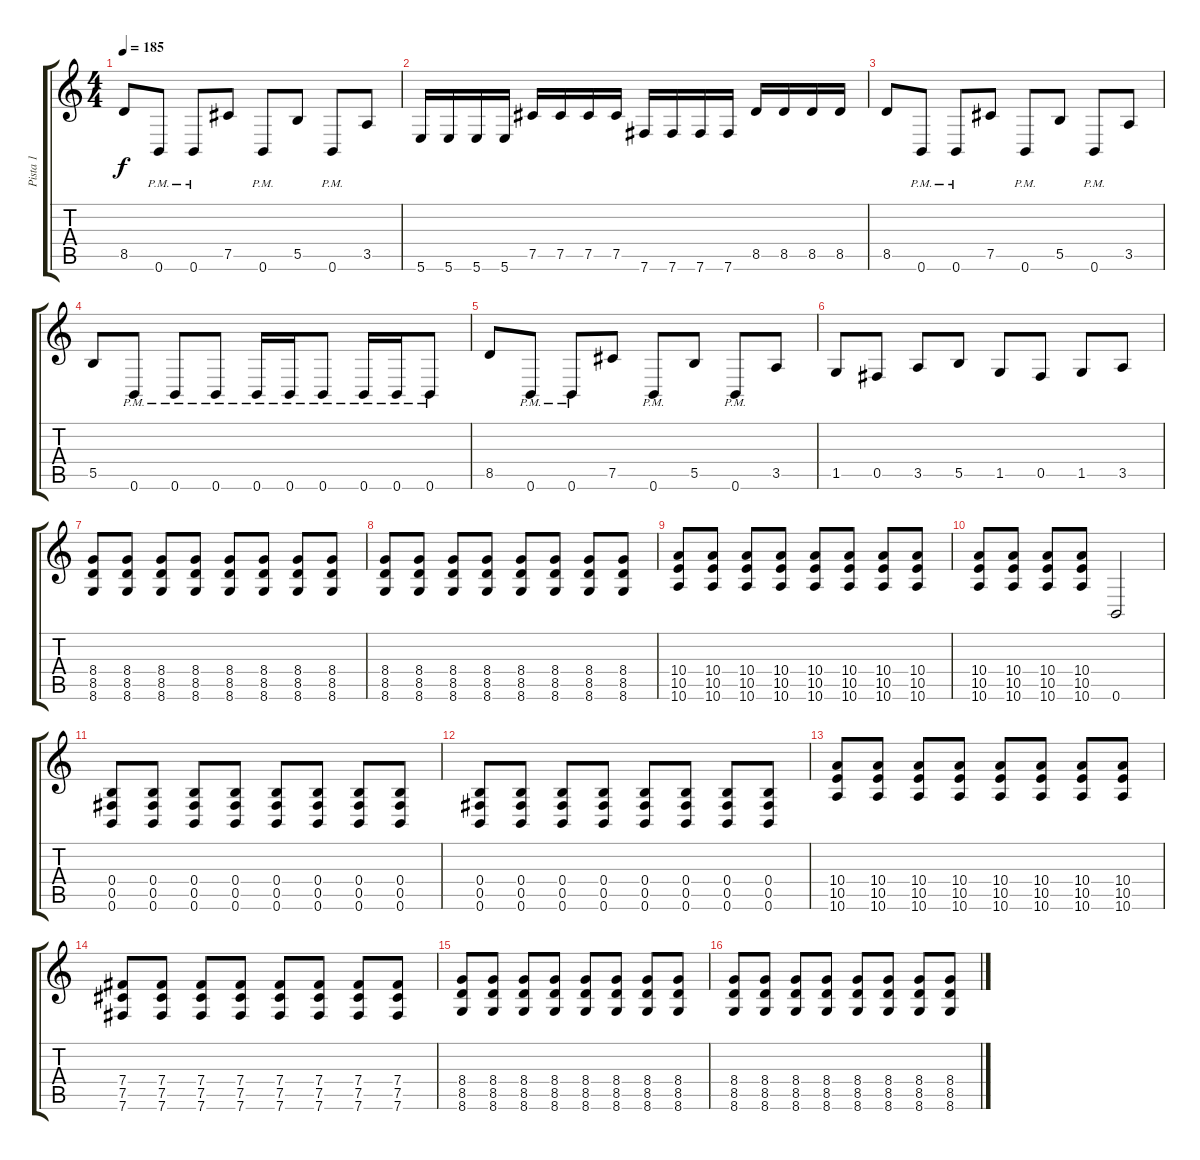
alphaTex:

\track ("Pista 1" "Pista 1") {instrument distortionguitar}
\staff {score tabs}
\tuning (Db4 Ab3 E3 B2 Gb2 B1) {hide}
\ts (4 4)
\tempo 185
\clef g2
\ks c
8.5.8{dy f} 0.6{pm}.8 0.6{pm}.8 7.5.8 0.6{pm}.8 5.5.8 0.6{pm}.8 3.5.8 |
5.6.16 5.6.16 5.6.16 5.6.16 7.5.16 7.5.16 7.5.16 7.5.16 7.6.16 7.6.16 7.6.16 7.6.16 8.5.16 8.5.16 8.5.16 8.5.16 |
8.5.8 0.6{pm}.8 0.6{pm}.8 7.5.8 0.6{pm}.8 5.5.8 0.6{pm}.8 3.5.8 |
5.5.8 0.6{pm}.8 0.6{pm}.8 0.6{pm}.8 0.6{pm}.16 0.6{pm}.16 0.6{pm}.8 0.6{pm}.16 0.6{pm}.16 0.6{pm}.8 |
8.5.8 0.6{pm}.8 0.6{pm}.8 7.5.8 0.6{pm}.8 5.5.8 0.6{pm}.8 3.5.8 |
1.5.8 0.5.8 3.5.8 5.5.8 1.5.8 0.5.8 1.5.8 3.5.8 |
(8.4 8.5 8.6).8 (8.4 8.5 8.6).8 (8.4 8.5 8.6).8 (8.4 8.5 8.6).8 (8.4 8.5 8.6).8 (8.4 8.5 8.6).8 (8.4 8.5 8.6).8 (8.4 8.5 8.6).8 |
(8.4 8.5 8.6).8 (8.4 8.5 8.6).8 (8.4 8.5 8.6).8 (8.4 8.5 8.6).8 (8.4 8.5 8.6).8 (8.4 8.5 8.6).8 (8.4 8.5 8.6).8 (8.4 8.5 8.6).8 |
(10.4 10.5 10.6).8 (10.4 10.5 10.6).8 (10.4 10.5 10.6).8 (10.4 10.5 10.6).8 (10.4 10.5 10.6).8 (10.4 10.5 10.6).8 (10.4 10.5 10.6).8 (10.4 10.5 10.6).8 |
(10.4 10.5 10.6).8 (10.4 10.5 10.6).8 (10.4 10.5 10.6).8 (10.4 10.5 10.6).8 0.6.2 |
(0.4 0.5 0.6).8 (0.4 0.5 0.6).8 (0.4 0.5 0.6).8 (0.4 0.5 0.6).8 (0.4 0.5 0.6).8 (0.4 0.5 0.6).8 (0.4 0.5 0.6).8 (0.4 0.5 0.6).8 |
(0.4 0.5 0.6).8 (0.4 0.5 0.6).8 (0.4 0.5 0.6).8 (0.4 0.5 0.6).8 (0.4 0.5 0.6).8 (0.4 0.5 0.6).8 (0.4 0.5 0.6).8 (0.4 0.5 0.6).8 |
(10.4 10.5 10.6).8 (10.4 10.5 10.6).8 (10.4 10.5 10.6).8 (10.4 10.5 10.6).8 (10.4 10.5 10.6).8 (10.4 10.5 10.6).8 (10.4 10.5 10.6).8 (10.4 10.5 10.6).8 |
(7.4 7.5 7.6).8 (7.4 7.5 7.6).8 (7.4 7.5 7.6).8 (7.4 7.5 7.6).8 (7.4 7.5 7.6).8 (7.4 7.5 7.6).8 (7.4 7.5 7.6).8 (7.4 7.5 7.6).8 |
(8.4 8.5 8.6).8 (8.4 8.5 8.6).8 (8.4 8.5 8.6).8 (8.4 8.5 8.6).8 (8.4 8.5 8.6).8 (8.4 8.5 8.6).8 (8.4 8.5 8.6).8 (8.4 8.5 8.6).8 |
(8.4 8.5 8.6).8 (8.4 8.5 8.6).8 (8.4 8.5 8.6).8 (8.4 8.5 8.6).8 (8.4 8.5 8.6).8 (8.4 8.5 8.6).8 (8.4 8.5 8.6).8 (8.4 8.5 8.6).8
